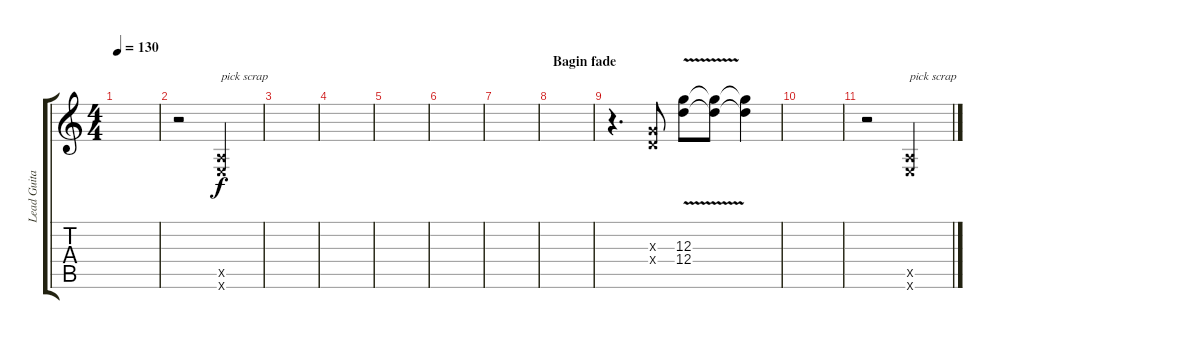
\track ("Lead Guitar" "Lead Guita") {instrument distortionguitar}
\staff {score tabs}
\tuning (E4 B3 G3 D3 A2 E2) {hide}
\ts (4 4)
\tempo 130
\clef g2
\ks c
|
r.2 (0.5{x} 0.6{x}).2{txt "pick scrap"} |
|
|
|
|
|
\section ("" "Bagin fade")
|
r.4{d} (0.3{x} 0.4{x}).8 (12.3{v} 12.4{v}).8 (12.3{t} 12.4{t}).8 (12.3{t} 12.4{t}).4 |
|
r.2 (0.5{x} 0.6{x}).2{txt "pick scrap"}
